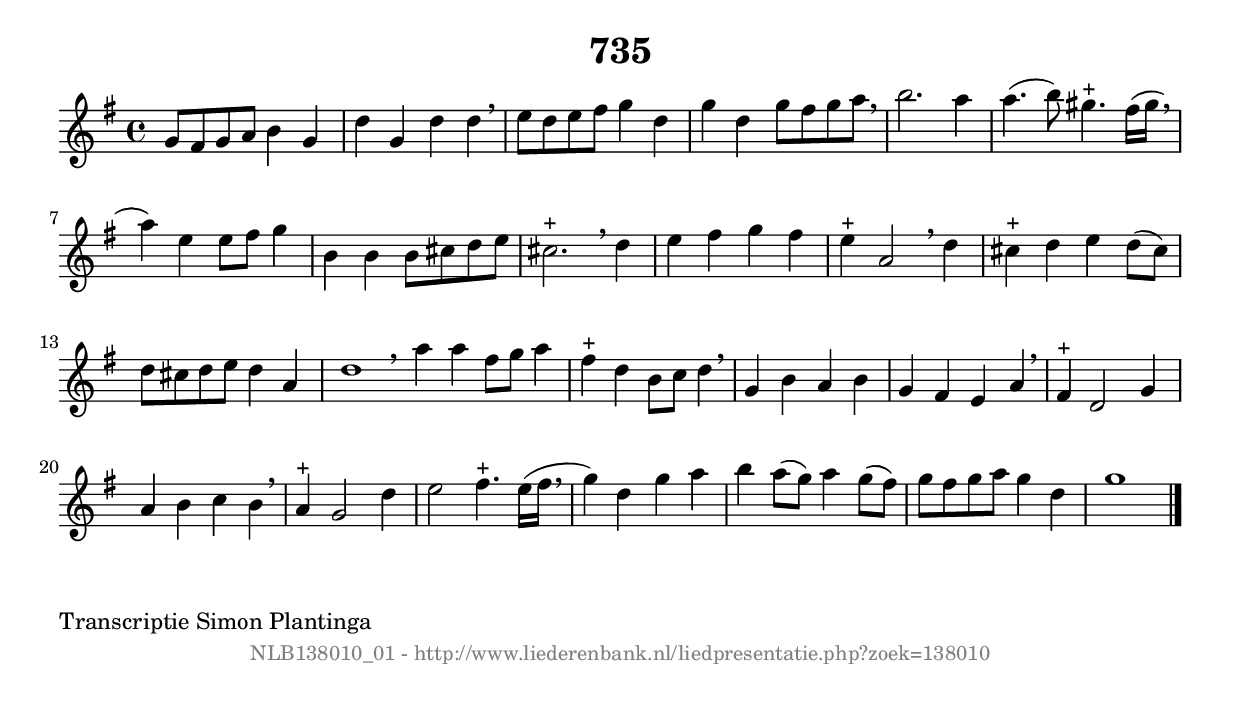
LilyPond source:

%
% produced by wce2krn 1.64 (7 June 2014)
%
\version"2.16"
#(append! paper-alist '(("long" . (cons (* 210 mm) (* 2000 mm)))))
#(set-default-paper-size "long")
sb = {\breathe}
mBreak = {\breathe }
bBreak = {\breathe }
x = {\once\override NoteHead #'style = #'cross }
gl=\glissando
itime={\override Staff.TimeSignature #'stencil = ##f }
ficta = {\once\set suggestAccidentals = ##t}
fine = {\once\override Score.RehearsalMark #'self-alignment-X = #1 \mark \markup {\italic{Fine}}}
dc = {\once\override Score.RehearsalMark #'self-alignment-X = #1 \mark \markup {\italic{D.C.}}}
dcf = {\once\override Score.RehearsalMark #'self-alignment-X = #1 \mark \markup {\italic{D.C. al Fine}}}
dcc = {\once\override Score.RehearsalMark #'self-alignment-X = #1 \mark \markup {\italic{D.C. al Coda}}}
ds = {\once\override Score.RehearsalMark #'self-alignment-X = #1 \mark \markup {\italic{D.S.}}}
dsf = {\once\override Score.RehearsalMark #'self-alignment-X = #1 \mark \markup {\italic{D.S. al Fine}}}
dsc = {\once\override Score.RehearsalMark #'self-alignment-X = #1 \mark \markup {\italic{D.S. al Coda}}}
pv = {\set Score.repeatCommands = #'((volta "1"))}
sv = {\set Score.repeatCommands = #'((volta "2"))}
tv = {\set Score.repeatCommands = #'((volta "3"))}
qv = {\set Score.repeatCommands = #'((volta "4"))}
xv = {\set Score.repeatCommands = #'((volta #f))}
\header{ tagline = ""
title = "735"
}
\score {{
\key g \major
\relative g'
{
\set melismaBusyProperties = #'()
\time 4/4
\tempo 4=120
\override Score.MetronomeMark #'transparent = ##t
\override Score.RehearsalMark #'break-visibility = #(vector #t #t #f)
g8 fis8 g8 a8 b4 g4 | d'4 g,4 d'4 d4 \sb | e8 d8 e8 fis8 g4 d4 | g4 d4 g8 fis8 g8 a8 | \mBreak \bar "|"
b2. a4 | a4.( b8) gis4.^"+" fis16( gis16 \sb | a4) e4 e8 fis8 g4 | b,4 b4 b8 cis8 d8 e8 | cis2.^"+" \mBreak
d4 | e4 fis4 g4 fis4 | e4^"+" a,2 \sb d4 | cis4^"+" d4 e4 d8( cis8) | d8 cis8 d8 e8 d4 a4 | d1 \bar ":|:" \bBreak
a'4 a4 fis8 g8 a4 | fis4^"+" d4 b8 c8 d4 \sb | g,4 b4 a4 b4 | g4 fis4 e4 a4 \sb | fis4^"+" d2 g4 | a4 b4 c4 b4 | \mBreak \bar "|"
a4^"+" g2 d'4 | e2 fis4.^"+" e16( fis16 \sb | g4) d4 g4 a4 | b4 a8( g8) a4 g8( fis8) | g8 fis8 g8 a8 g4 d4 | g1 \bar "|."
 }}
 \midi { }
 \layout {
            indent = 0.0\cm
}
}
\markup { \wordwrap-string #" 
Transcriptie Simon Plantinga
"}
\markup { \vspace #0 } \markup { \with-color #grey \fill-line { \center-column { \smaller "NLB138010_01 - http://www.liederenbank.nl/liedpresentatie.php?zoek=138010" } } }
